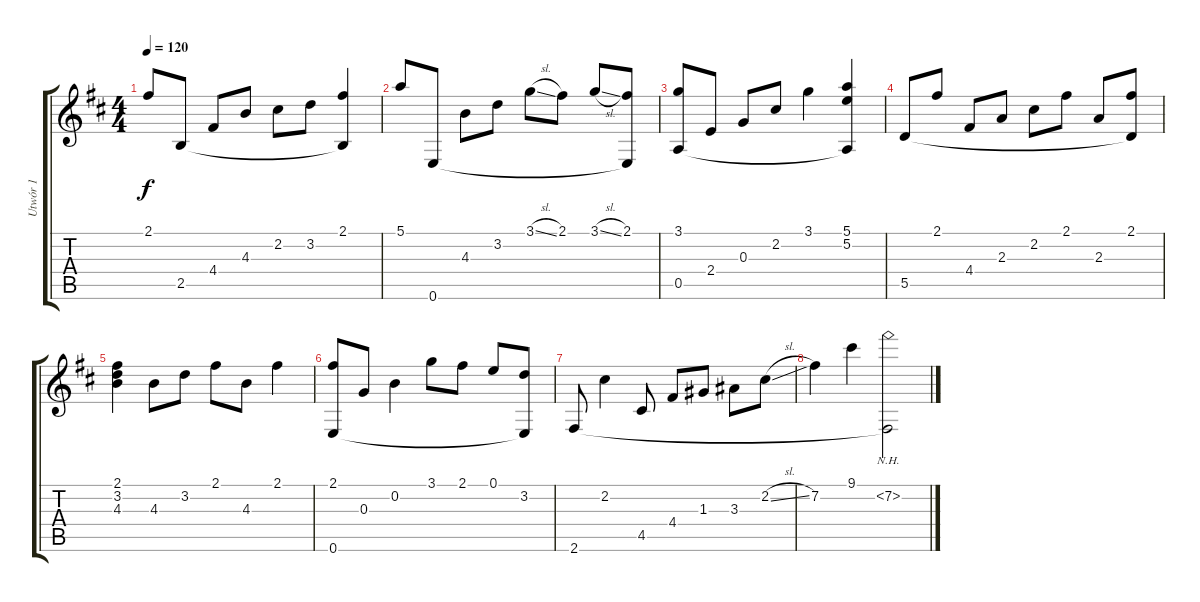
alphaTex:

\track ("Utwór 1" "Utwór 1") {instrument electricguitarjazz}
\staff {score tabs}
\tuning (E4 B3 G3 D3 A2 E2) {hide}
\ts (4 4)
\tempo 120
\clef g2
\ks bminor
2.1.8{dy f instrument electricguitarjazz} 2.5.8 4.4.8 4.3.8 2.2.8 3.2.8 (2.1 2.5{t}).4 |
5.1.8 0.6.8 4.3.8 3.2.8 3.1{sl}.8 2.1.8 3.1{sl}.8 (2.1 0.6{t}).8 |
(3.1 0.5).8 2.4.8 0.3.8 2.2.8 3.1.4 (5.1 5.2 0.5{t}).4 |
5.5.8 2.1.8 4.4.8 2.3.8 2.2.8 2.1.8 2.3.8 (2.1 5.5{t}).8 |
(2.1 3.2 4.3).4 4.3.8 3.2.8 2.1.8 4.3.8 2.1.4 |
(2.1 0.6).8 0.3.8 0.2.4 3.1.8 2.1.8 0.1.8 (3.2 0.6{t}).8 |
2.6.8 2.2.4 4.5.8 4.4.8 1.3.8 3.3.8 2.2{sl}.8 |
7.2.4 9.1.4 (7.2{nh} 2.6{t}).2
